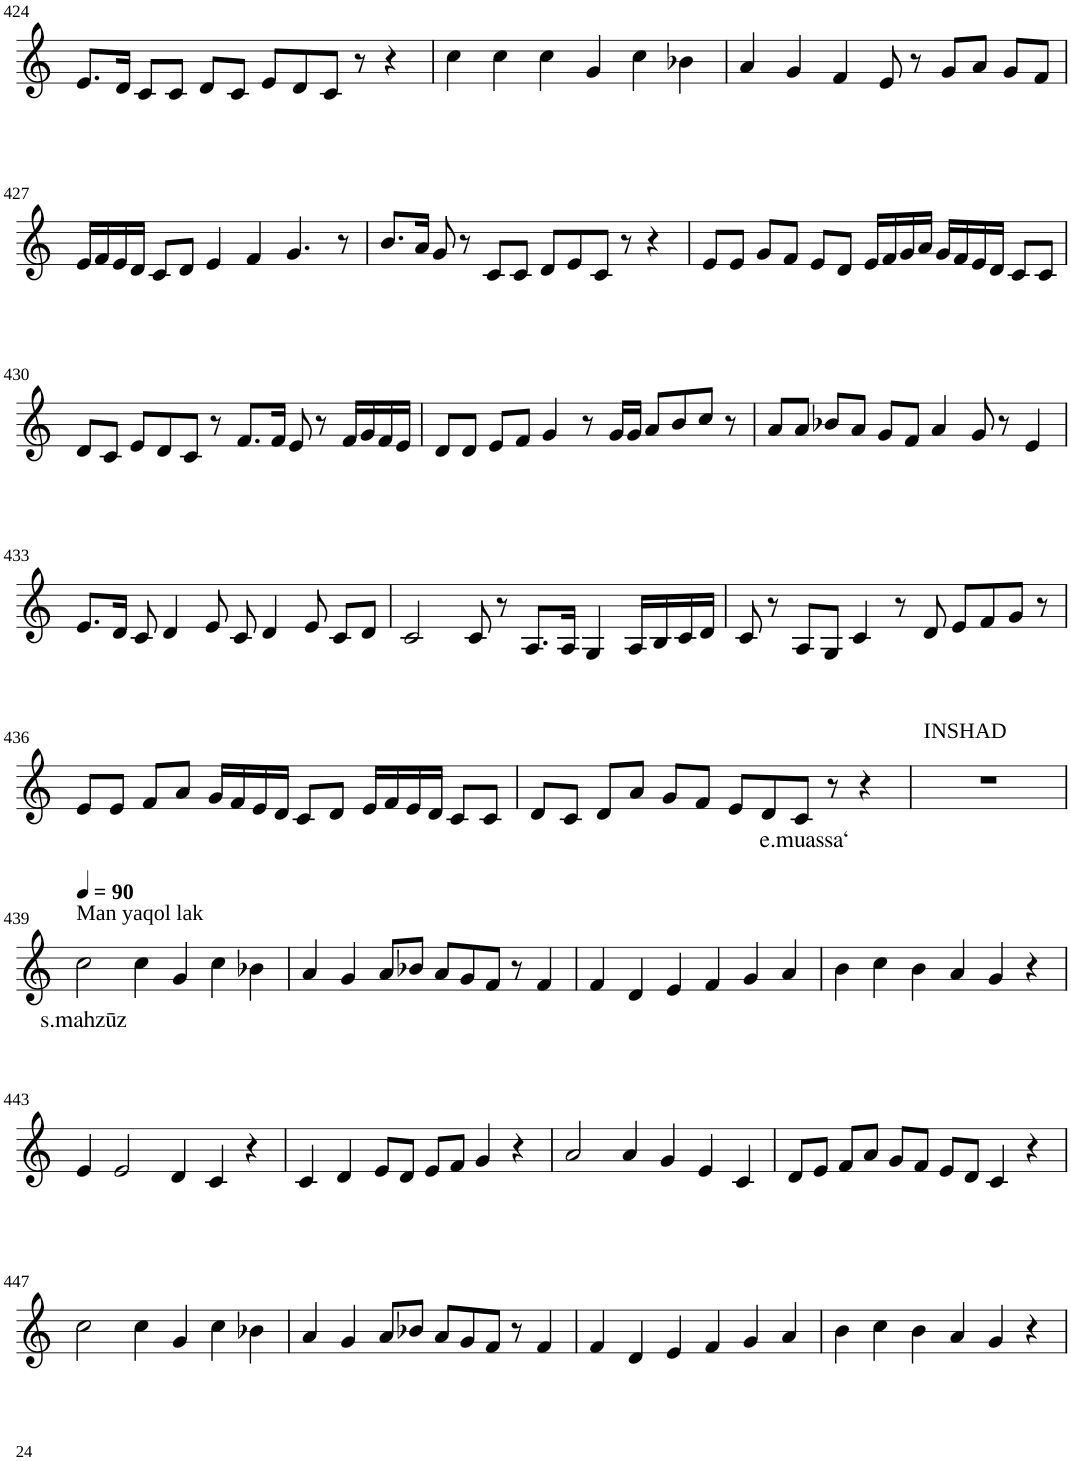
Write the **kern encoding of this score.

**kern	**text
*part1	*part1
*staff1	*staff1
*I"Violin	*
!!LO:PB:g=z
*clefG2	*
*k[]	*
*M6/4	*
=424	=424
8.e/L	.
16d/Jk	.
8c/L	.
8c/J	.
8d/L	.
8c/J	.
8e/L	.
8d/	.
8c/J	.
8r	.
4r	.
=425	=425
4cc\	.
4cc\	.
4cc\	.
4g/	.
4cc\	.
4b-X\	.
=426	=426
4a/	.
4g/	.
4f/	.
8e/	.
8r	.
8g/L	.
8a/J	.
8g/L	.
8f/J	.
!!LO:LB:g=z
=427	=427
16e/LL	.
16f/	.
16e/	.
16d/JJ	.
8c/L	.
8d/J	.
4e/	.
4f/	.
4.g/	.
8r	.
=428	=428
8.b/L	.
16a/Jk	.
8g/	.
8r	.
8c/L	.
8c/J	.
8d/L	.
8e/	.
8c/J	.
8r	.
4r	.
=429	=429
8e/L	.
8e/J	.
8g/L	.
8f/J	.
8e/L	.
8d/J	.
16e/LL	.
16f/	.
16g/	.
16a/JJ	.
16g/LL	.
16f/	.
16e/	.
16d/JJ	.
8c/L	.
8c/J	.
!!LO:LB:g=z
=430	=430
8d/L	.
8c/J	.
8e/L	.
8d/	.
8c/J	.
8r	.
8.f/L	.
16f/Jk	.
8e/	.
8r	.
16f/LL	.
16g/	.
16f/	.
16e/JJ	.
=431	=431
8d/L	.
8d/J	.
8e/L	.
8f/J	.
4g/	.
8r	.
16g/LL	.
16g/JJ	.
8a/L	.
8b/	.
8cc/J	.
8r	.
=432	=432
8a/L	.
8a/J	.
8b-X/L	.
8a/J	.
8g/L	.
8f/J	.
4a/	.
8g/	.
8r	.
4e/	.
!!LO:LB:g=z
=433	=433
8.e/L	.
16d/Jk	.
8c/	.
4d/	.
8e/	.
8c/	.
4d/	.
8e/	.
8c/L	.
8d/J	.
=434	=434
2c/	.
8c/	.
8r	.
8.A/L	.
16A/Jk	.
4G/	.
16A/LL	.
16B/	.
16c/	.
16d/JJ	.
=435	=435
8c/	.
8r	.
8A/L	.
8G/J	.
4c/	.
8r	.
8d/	.
8e/L	.
8f/	.
8g/J	.
8r	.
!!LO:LB:g=z
=436	=436
8e/L	.
8e/J	.
8f/L	.
8a/J	.
16g/LL	.
16f/	.
16e/	.
16d/JJ	.
8c/L	.
8d/J	.
16e/LL	.
16f/	.
16e/	.
16d/JJ	.
8c/L	.
8c/J	.
=437	=437
8d/L	.
8c/J	.
8d/L	.
8a/J	.
8g/L	.
8f/J	.
8e/L	.
8d/	.
!	!LO:LY:b
8c/J	e.muassa‘
8r	.
4r	.
=438	=438
!LO:TX:a:t=INSHAD	!
1.r	.
!!LO:LB:g=z
=439	=439
*MM90	*
!LO:TX:a:t=Man yaqol lak	!
!	!LO:LY:b
2cc\	s.mahzūz
4cc\	.
4g/	.
4cc\	.
4b-X\	.
=440	=440
4a/	.
4g/	.
8a/L	.
8b-X/J	.
8a/L	.
8g/	.
8f/J	.
8r	.
4f/	.
=441	=441
4f/	.
4d/	.
4e/	.
4f/	.
4g/	.
4a/	.
=442	=442
4b\	.
4cc\	.
4b\	.
4a/	.
4g/	.
4r	.
!!LO:LB:g=z
=443	=443
4e/	.
2e/	.
4d/	.
4c/	.
4r	.
=444	=444
4c/	.
4d/	.
8e/L	.
8d/J	.
8e/L	.
8f/J	.
4g/	.
4r	.
=445	=445
2a/	.
4a/	.
4g/	.
4e/	.
4c/	.
=446	=446
8d/L	.
8e/J	.
8f/L	.
8a/J	.
8g/L	.
8f/J	.
8e/L	.
8d/J	.
4c/	.
4r	.
!!LO:LB:g=z
=447	=447
2cc\	.
4cc\	.
4g/	.
4cc\	.
4b-X\	.
=448	=448
4a/	.
4g/	.
8a/L	.
8b-X/J	.
8a/L	.
8g/	.
8f/J	.
8r	.
4f/	.
=449	=449
4f/	.
4d/	.
4e/	.
4f/	.
4g/	.
4a/	.
=450	=450
4b\	.
4cc\	.
4b\	.
4a/	.
4g/	.
4r	.
=	=
*-	*-
